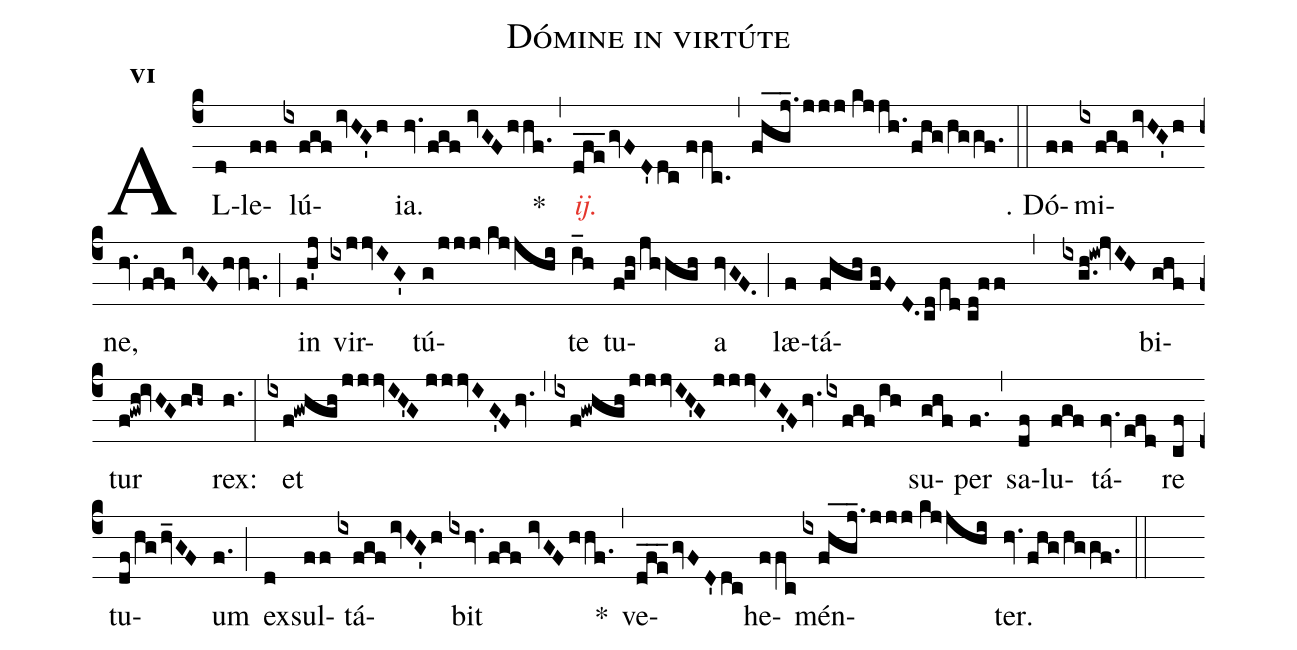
name:Dómine in virtúte;
mode:6;
office-part:Alleluia;
%%
(c4) AL(d)le(ff)lú(ixfgf/ivHG'h)ia.(hv.fgf//ivGF/hhf.) *(,)
<c><i>ij.</i></c>(dfe___/gvFD'/dc//ffc.) (,)
(fhgj.___/jjj//kj/jh./fhg/hg/gf.) (::)

℣. Dó(ff)mi(ixfgf/ivHG'h)ne,(hv./fgf//ivGF/hhf.) (;)
in(f!h'j) vir(ixjjvIG')tú(g/jjj//kj/jhi)te(i_h) tu(f!gh/jh/hgh)a(hvGF.) (;)
læ(f)tá(fhgh//fgFD./cd/fd//cd!ff , ixg.h!iw!jvIH)bi(ghf)tur(f!gwh!ivHG/hih~) rex:(h.)
(:)
et(ixf!gwhgh/jjjvIH'G//jjjvIG'F/hv.) (,)
(ixf!gwhgh/jjjvIH'G//jjjvIG'F/hv./ixfgf/ih) su(ghf)per(f.) (,)
sa(df)lu(fgf)tá(fv.efd)re(cf) tu(df/hg/hv_GF)um(f.) (;)
ex(d)sul(ff)tá(ixfgf/ivHG'h)bit(ixhv.fgf//ivGF/hhf.) *(,)
ve(dfe___/gvFD'/dc)he(ffc)mén(ixfhgj.___/jjj//kj/jhi)ter.(hv./fhg/hggf.) (::)
